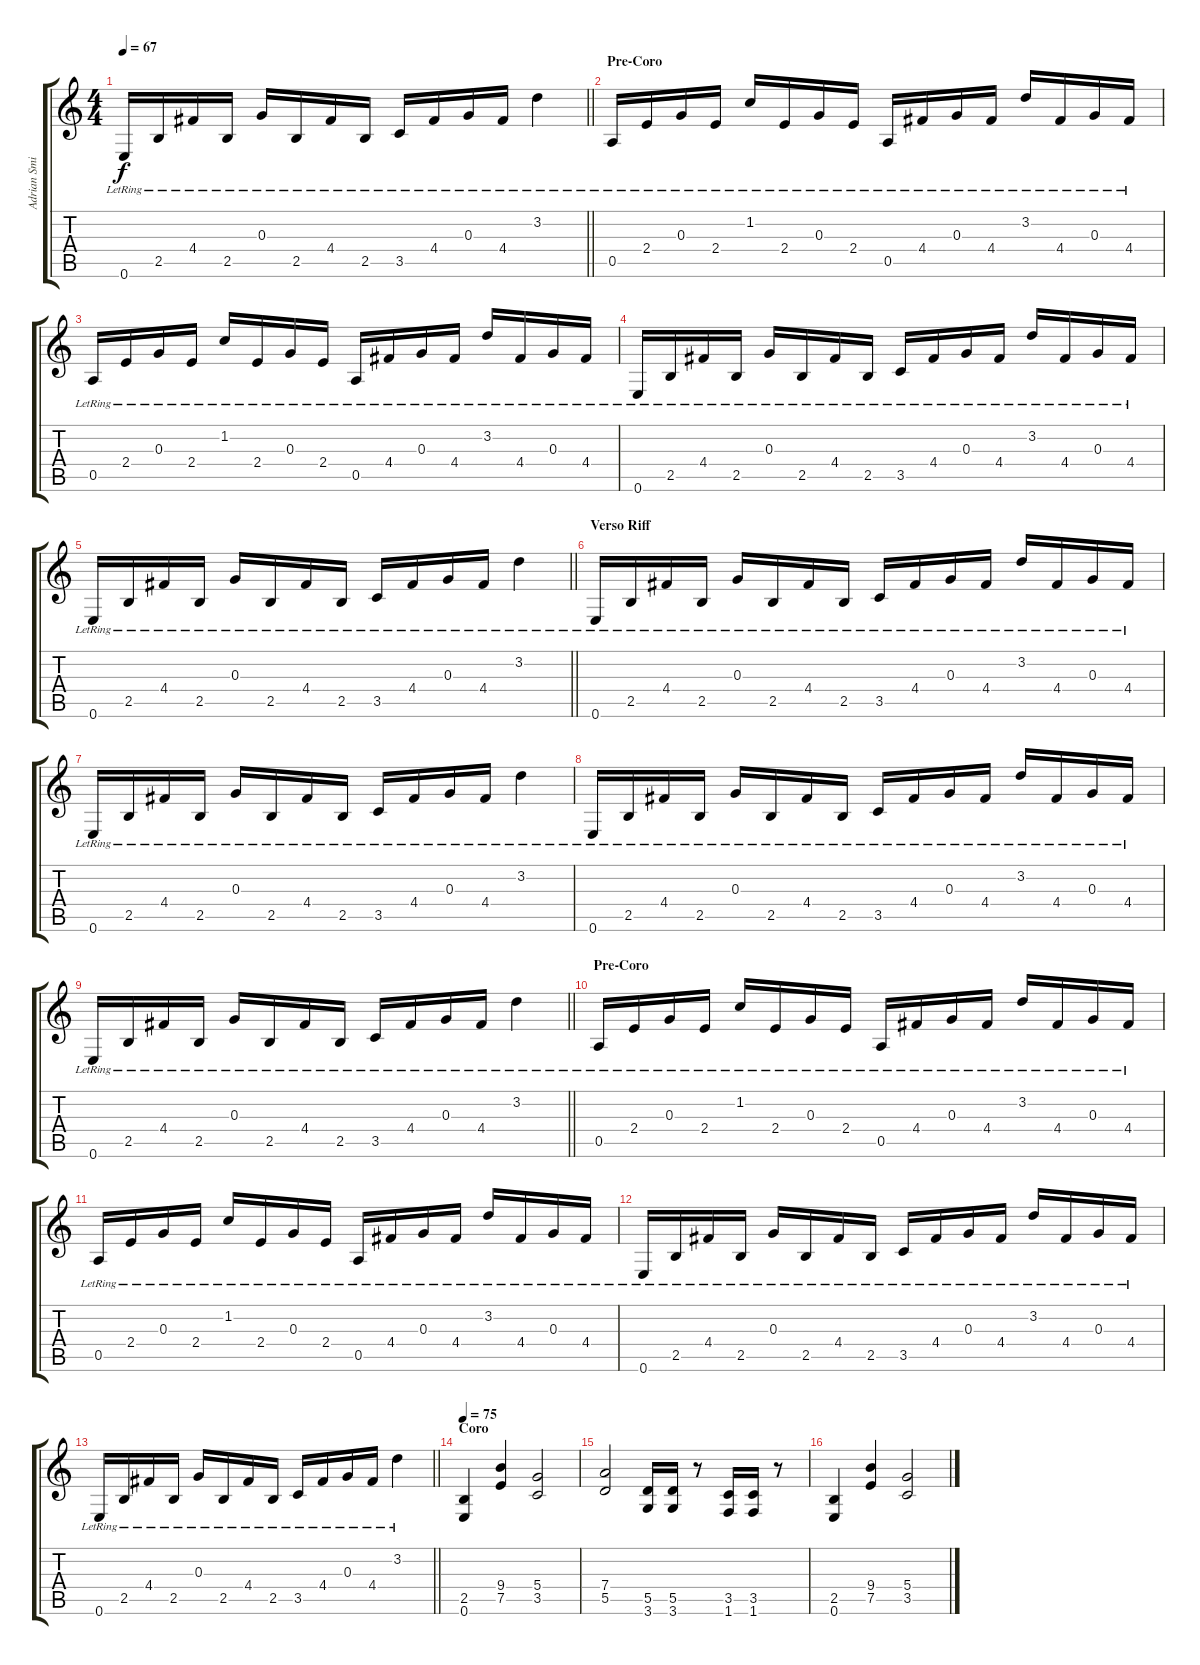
\track ("Adrian Smith" "Adrian Smi") {instrument distortionguitar}
\staff {score tabs}
\tuning (E4 B3 G3 D3 A2 E2) {hide}
\ts (4 4)
\tempo 67
\clef g2
\barLineRight lightlight
\ks c
0.6{lr}.16{dy f} 2.5{lr}.16 4.4{lr}.16 2.5{lr}.16 0.3{lr}.16 2.5{lr}.16 4.4{lr}.16 2.5{lr}.16 3.5{lr}.16 4.4{lr}.16 0.3{lr}.16 4.4{lr}.16 3.2{lr}.4 |
\section ("" "Pre-Coro")
0.5{lr}.16 2.4{lr}.16 0.3{lr}.16 2.4{lr}.16 1.2{lr}.16 2.4{lr}.16 0.3{lr}.16 2.4{lr}.16 0.5{lr}.16 4.4{lr}.16 0.3{lr}.16 4.4{lr}.16 3.2{lr}.16 4.4{lr}.16 0.3{lr}.16 4.4{lr}.16 |
0.5{lr}.16 2.4{lr}.16 0.3{lr}.16 2.4{lr}.16 1.2{lr}.16 2.4{lr}.16 0.3{lr}.16 2.4{lr}.16 0.5{lr}.16 4.4{lr}.16 0.3{lr}.16 4.4{lr}.16 3.2{lr}.16 4.4{lr}.16 0.3{lr}.16 4.4{lr}.16 |
0.6{lr}.16 2.5{lr}.16 4.4{lr}.16 2.5{lr}.16 0.3{lr}.16 2.5{lr}.16 4.4{lr}.16 2.5{lr}.16 3.5{lr}.16 4.4{lr}.16 0.3{lr}.16 4.4{lr}.16 3.2{lr}.16 4.4{lr}.16 0.3{lr}.16 4.4{lr}.16 |
\barLineRight lightlight
0.6{lr}.16 2.5{lr}.16 4.4{lr}.16 2.5{lr}.16 0.3{lr}.16 2.5{lr}.16 4.4{lr}.16 2.5{lr}.16 3.5{lr}.16 4.4{lr}.16 0.3{lr}.16 4.4{lr}.16 3.2{lr}.4 |
\section ("" "Verso Riff")
0.6{lr}.16 2.5{lr}.16 4.4{lr}.16 2.5{lr}.16 0.3{lr}.16 2.5{lr}.16 4.4{lr}.16 2.5{lr}.16 3.5{lr}.16 4.4{lr}.16 0.3{lr}.16 4.4{lr}.16 3.2{lr}.16 4.4{lr}.16 0.3{lr}.16 4.4{lr}.16 |
0.6{lr}.16 2.5{lr}.16 4.4{lr}.16 2.5{lr}.16 0.3{lr}.16 2.5{lr}.16 4.4{lr}.16 2.5{lr}.16 3.5{lr}.16 4.4{lr}.16 0.3{lr}.16 4.4{lr}.16 3.2{lr}.4 |
0.6{lr}.16 2.5{lr}.16 4.4{lr}.16 2.5{lr}.16 0.3{lr}.16 2.5{lr}.16 4.4{lr}.16 2.5{lr}.16 3.5{lr}.16 4.4{lr}.16 0.3{lr}.16 4.4{lr}.16 3.2{lr}.16 4.4{lr}.16 0.3{lr}.16 4.4{lr}.16 |
\barLineRight lightlight
0.6{lr}.16 2.5{lr}.16 4.4{lr}.16 2.5{lr}.16 0.3{lr}.16 2.5{lr}.16 4.4{lr}.16 2.5{lr}.16 3.5{lr}.16 4.4{lr}.16 0.3{lr}.16 4.4{lr}.16 3.2{lr}.4 |
\section ("" "Pre-Coro")
0.5{lr}.16 2.4{lr}.16 0.3{lr}.16 2.4{lr}.16 1.2{lr}.16 2.4{lr}.16 0.3{lr}.16 2.4{lr}.16 0.5{lr}.16 4.4{lr}.16 0.3{lr}.16 4.4{lr}.16 3.2{lr}.16 4.4{lr}.16 0.3{lr}.16 4.4{lr}.16 |
0.5{lr}.16 2.4{lr}.16 0.3{lr}.16 2.4{lr}.16 1.2{lr}.16 2.4{lr}.16 0.3{lr}.16 2.4{lr}.16 0.5{lr}.16 4.4{lr}.16 0.3{lr}.16 4.4{lr}.16 3.2{lr}.16 4.4{lr}.16 0.3{lr}.16 4.4{lr}.16 |
0.6{lr}.16 2.5{lr}.16 4.4{lr}.16 2.5{lr}.16 0.3{lr}.16 2.5{lr}.16 4.4{lr}.16 2.5{lr}.16 3.5{lr}.16 4.4{lr}.16 0.3{lr}.16 4.4{lr}.16 3.2{lr}.16 4.4{lr}.16 0.3{lr}.16 4.4{lr}.16 |
\barLineRight lightlight
0.6{lr}.16 2.5{lr}.16 4.4{lr}.16 2.5{lr}.16 0.3{lr}.16 2.5{lr}.16 4.4{lr}.16 2.5{lr}.16 3.5{lr}.16 4.4{lr}.16 0.3{lr}.16 4.4{lr}.16 3.2{lr}.4 |
\section ("" "Coro")
\tempo 75
(2.5 0.6).4{volume 11 instrument distortionguitar} (9.4 7.5).4 (5.4 3.5).2 |
(7.4 5.5).2 (5.5 3.6).16 (5.5 3.6).16 r.8 (3.5 1.6).16 (3.5 1.6).16 r.8 |
(2.5 0.6).4 (9.4 7.5).4 (5.4 3.5).2
